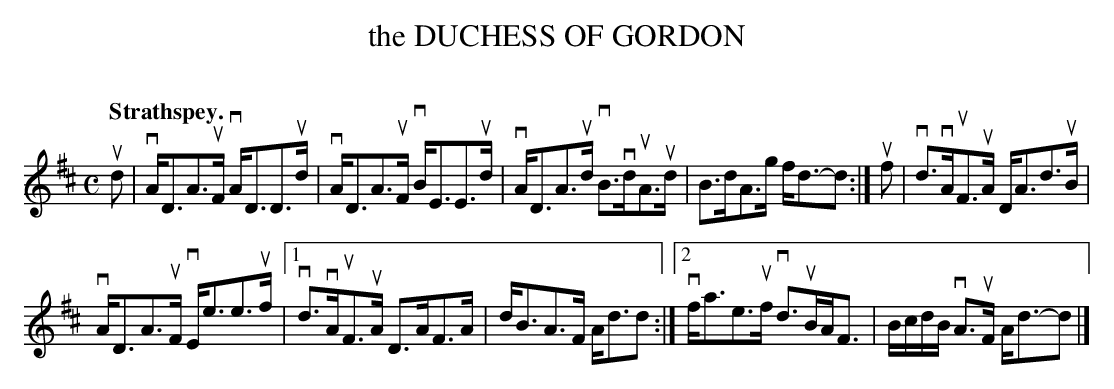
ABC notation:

X:1
T: the DUCHESS OF GORDON
C:
Q: "Strathspey."
M: C
L: 1/8
K: D
ud |\
vA<DA>uF vA<DD>ud | vA<DA>uF vB<EE>ud |\
vA<DA>ud vB>vduA>ud | B>dA>g f<d-d :|\
uf |\
vd>vAuF>uA D<Ad>uB |
vA<DA>uF vE<ee>uf |\
[1 vd>vAuF>uA D>AF>A | d<BA>F A<dd :|\
[2 vf<ae>uf vd>uBA<F | B/c/d/B/ vA>uF A<d-d |]
